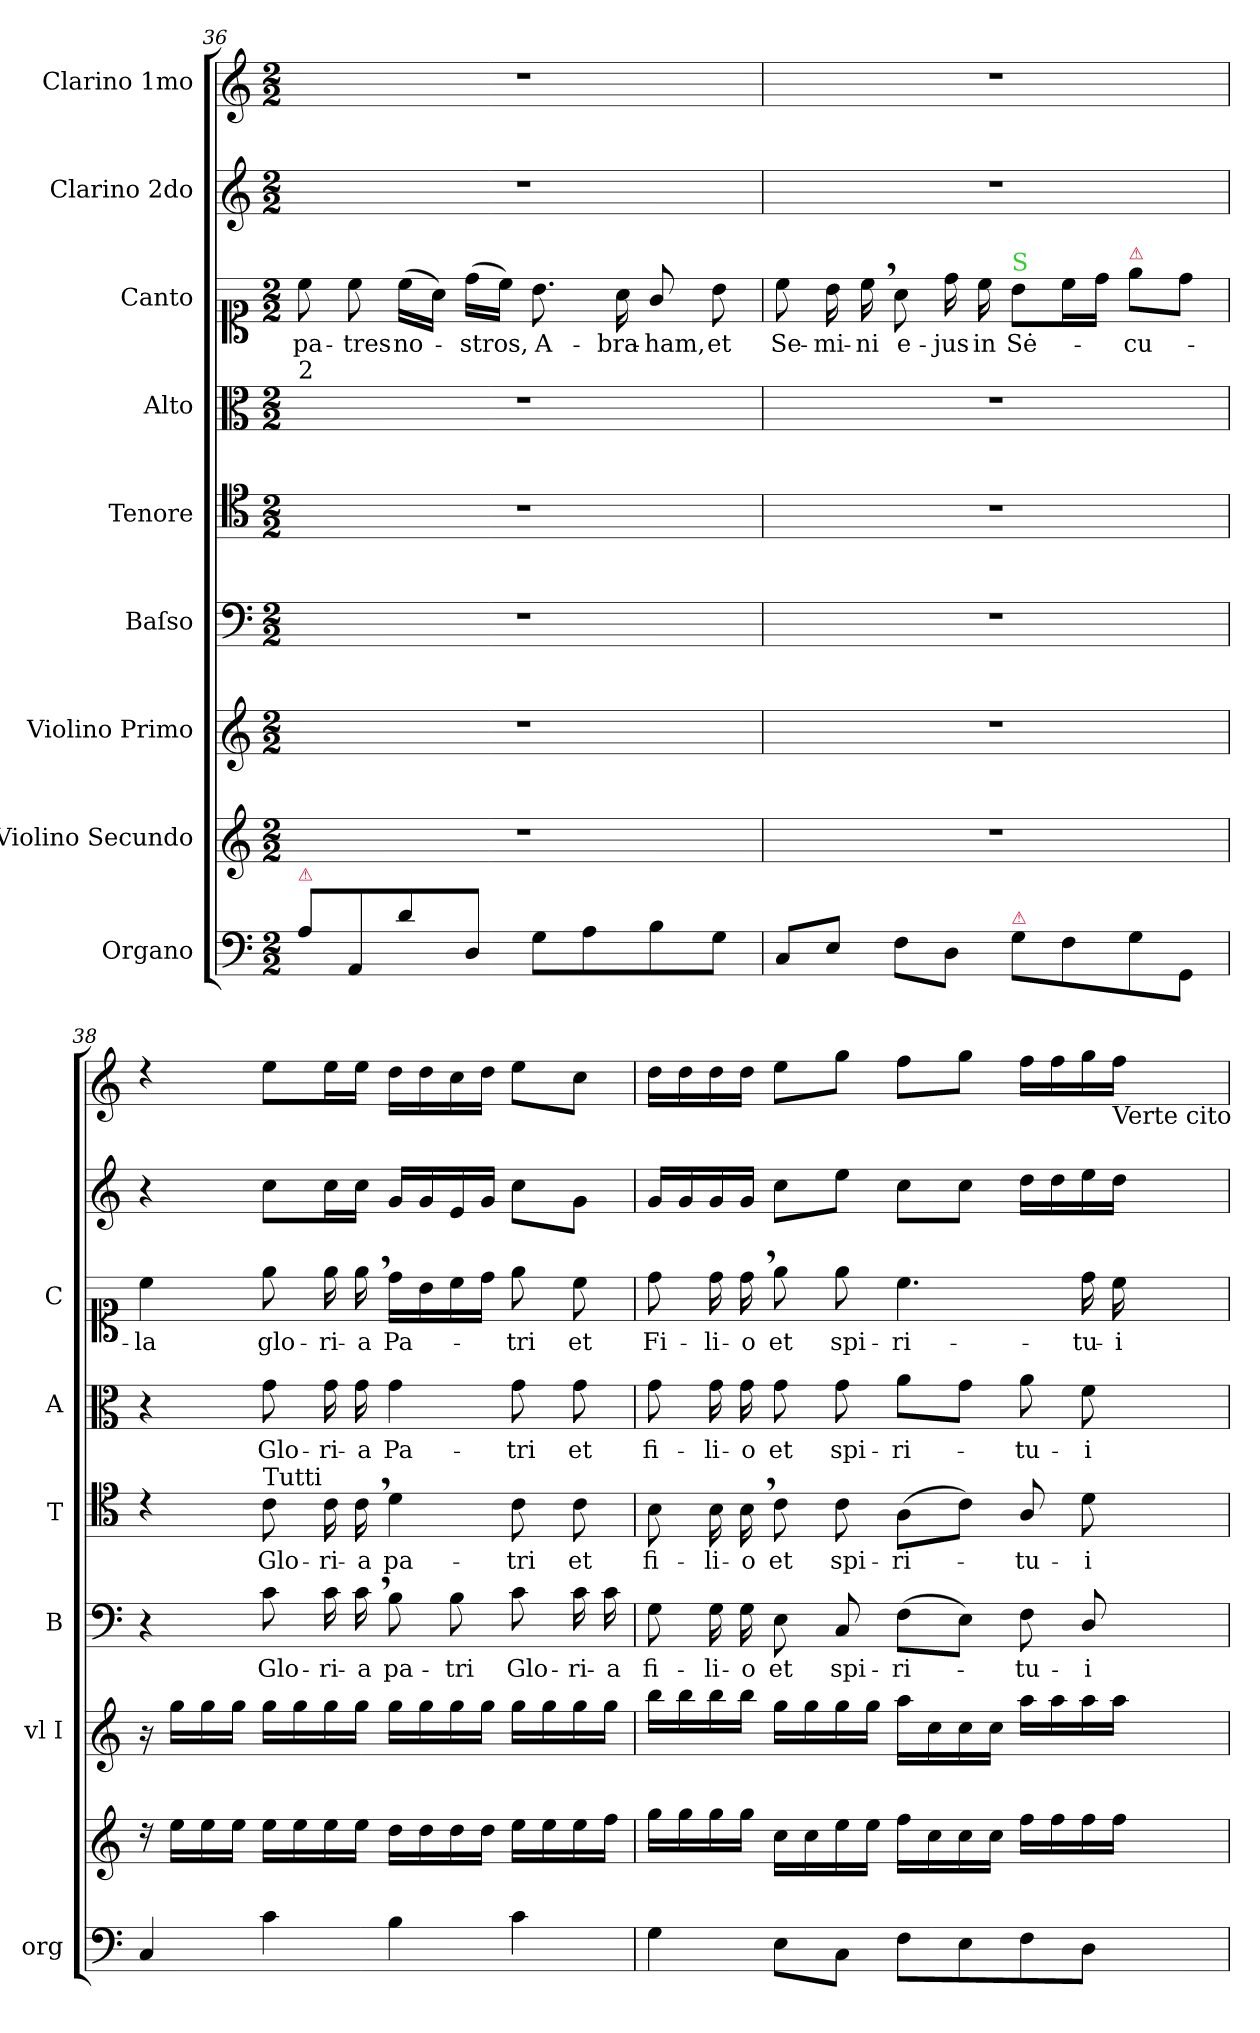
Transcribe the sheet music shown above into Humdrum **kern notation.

**kern	**kern	**kern	**kern	**text	**kern	**text	**kern	**text	**kern	**text	**kern	**kern
*part9	*part8	*part7	*part6	*part6	*part5	*part5	*part4	*part4	*part3	*part3	*part2	*part1
*staff9	*staff8	*staff7	*staff6	*staff6	*staff5	*staff5	*staff4	*staff4	*staff3	*staff3	*staff2	*staff1
*I"Organo	*I"Violino Secundo	*I"Violino Primo	*I"Baſso	*	*I"Tenore	*	*I"Alto	*	*I"Canto	*	*I"Clarino 2do	*I"Clarino 1mo
*I'org	*	*I'vl I	*I'B	*	*I'T	*	*I'A	*	*I'C	*	*	*
*clefF4	*clefG2	*clefG2	*clefF4	*	*clefC4	*	*clefC3	*	*clefC1	*	*clefG2	*clefG2
*k[]	*k[]	*k[]	*k[]	*	*k[]	*	*k[]	*	*k[]	*	*k[]	*k[]
*C:	*C:	*C:	*C:	*	*C:	*	*C:	*	*C:	*	*C:	*C:
*M2/2	*M2/2	*M2/2	*M2/2	*	*M2/2	*	*M2/2	*	*M2/2	*	*M2/2	*M2/2
=36	=36	=36	=36	=36	=36	=36	=36	=36	=36	=36	=36	=36
!	!	!	!	!	!	!	!LO:TX:a:t=2	!	!	!	!	!
!LO:TX:a:color=crimson:t=⚠	!	!	!	!	!	!	!	!	!	!	!	!
8A\L	1r	1r	1r	.	1r	.	1r	.	8cc\	pa-	1r	1r
8AA/	.	.	.	.	.	.	.	.	8cc\	-tres	.	.
8d\	.	.	.	.	.	.	.	.	(16cc\LL	no-	.	.
.	.	.	.	.	.	.	.	.	16a\JJ)	.	.	.
8D/J	.	.	.	.	.	.	.	.	(16dd\LL	-stros,	.	.
.	.	.	.	.	.	.	.	.	16cc\JJ)	.	.	.
8G\L	.	.	.	.	.	.	.	.	8.b\	A-	.	.
8A\	.	.	.	.	.	.	.	.	.	.	.	.
.	.	.	.	.	.	.	.	.	16a\	-bra-	.	.
8B\	.	.	.	.	.	.	.	.	8g/	-ham,	.	.
8G\J	.	.	.	.	.	.	.	.	8b\	et	.	.
=37	=37	=37	=37	=37	=37	=37	=37	=37	=37	=37	=37	=37
8C/L	1r	1r	1r	.	1r	.	1r	.	8cc\	Se-	1r	1r
8E/J	.	.	.	.	.	.	.	.	16b\	-mi-	.	.
.	.	.	.	.	.	.	.	.	16cc,<\	-ni	.	.
8F\L	.	.	.	.	.	.	.	.	8a\	e-	.	.
8D\J	.	.	.	.	.	.	.	.	16dd\	-jus	.	.
.	.	.	.	.	.	.	.	.	16cc\	in	.	.
!	!	!	!	!	!	!	!	!	!LO:TX:a:color=limegreen:t=S	!	!	!
!LO:TX:a:color=crimson:t=⚠	!	!	!	!	!	!	!	!	!	!	!	!
8G\L	.	.	.	.	.	.	.	.	8b\L	Sė-	.	.
8F\	.	.	.	.	.	.	.	.	16cc\L	.	.	.
.	.	.	.	.	.	.	.	.	16dd\JJ	.	.	.
!	!	!	!	!	!	!	!	!	!LO:TX:a:color=crimson:t=⚠	!	!	!
8G\	.	.	.	.	.	.	.	.	8ee\L	-cu-	.	.
8GG/J	.	.	.	.	.	.	.	.	8dd\J	.	.	.
=38	=38	=38	=38	=38	=38	=38	=38	=38	=38	=38	=38	=38
4C/	16rdd	16r	4r	.	4rc	.	4r	.	4cc\	-la	4r	4rdd
.	16ee\LL	16gg\LL	.	.	.	.	.	.	.	.	.	.
.	16ee\	16gg\	.	.	.	.	.	.	.	.	.	.
.	16ee\JJ	16gg\JJ	.	.	.	.	.	.	.	.	.	.
!	!	!	!	!	!LO:TX:a:t=Tutti	!	!	!	!	!	!	!
4c\	16ee\LL	16gg\LL	8c\	Glo-	8c\	Glo-	8g\	Glo-	8ee\	glo-	8cc\L	8ee\L
.	16ee\	16gg\	.	.	.	.	.	.	.	.	.	.
.	16ee\	16gg\	16c\	-ri-	16c\	-ri-	16g\	-ri-	16ee\	-ri-	16cc\L	16ee\L
.	16ee\JJ	16gg\JJ	16c,<\	-a	16c,<\	-a	16g\	-a	16ee,<\	-a	16cc\JJ	16ee\JJ
4B\	16dd\LL	16gg\LL	8B\	pa-	4d\	pa-	4g\	Pa-	16dd\LL	Pa-	16g/LL	16dd\LL
.	16dd\	16gg\	.	.	.	.	.	.	16b\	.	16g/	16dd\
.	16dd\	16gg\	8B\	-tri	.	.	.	.	16cc\	.	16e/	16cc\
.	16dd\JJ	16gg\JJ	.	.	.	.	.	.	16dd\JJ	.	16g/JJ	16dd\JJ
4c\	16ee\LL	16gg\LL	8c\	Glo-	8c\	-tri	8g\	-tri	8ee\	-tri	8cc\L	8ee\L
.	16ee\	16gg\	.	.	.	.	.	.	.	.	.	.
.	16ee\	16gg\	16c\	-ri-	8c\	et	8g\	et	8cc\	et	8g\J	8cc\J
.	16ff\JJ	16gg\JJ	16c\	-a	.	.	.	.	.	.	.	.
=39	=39	=39	=39	=39	=39	=39	=39	=39	=39	=39	=39	=39
4G\	16gg\LL	16bb\LL	8G\	fi-	8B\	fi-	8g\	fi-	8dd\	Fi-	16g/LL	16dd\LL
.	16gg\	16bb\	.	.	.	.	.	.	.	.	16g/	16dd\
.	16gg\	16bb\	16G\	-li-	16B\	-li-	16g\	-li-	16dd\	-li-	16g/	16dd\
.	16gg\JJ	16bb\JJ	16G\	-o	16B,<\	-o	16g\	-o	16dd,<\	-o	16g/JJ	16dd\JJ
8E\L	16cc\LL	16gg\LL	8E\	et	8c\	et	8g\	et	8ee\	et	8cc\L	8ee\L
.	16cc\	16gg\	.	.	.	.	.	.	.	.	.	.
8C\J	16ee\	16gg\	8C/	spi-	8c\	spi-	8g\	spi-	8ee\	spi-	8ee\J	8gg\J
.	16ee\JJ	16gg\JJ	.	.	.	.	.	.	.	.	.	.
8F\L	16ff\LL	16aa\LL	(8F\L	-ri-	(8A\L	-ri-	8a\L	-ri-	4.cc\	-ri-	8cc\L	8ff\L
.	16cc\	16cc\	.	.	.	.	.	.	.	.	.	.
8E\	16cc\	16cc\	8E\J)	.	8c\J)	.	8g\J	.	.	.	8cc\J	8gg\J
.	16cc\JJ	16cc\JJ	.	.	.	.	.	.	.	.	.	.
8F\	16ff\LL	16aa\LL	8F\	-tu-	8A/	-tu-	8a\	-tu-	.	.	16dd\LL	16ff\LL
.	16ff\	16aa\	.	.	.	.	.	.	.	.	16dd\	16ff\
8D\J	16ff\	16aa\	8D/	-i	8d\	-i	8f\	-i	16dd\	-tu-	16ee\	16gg\
!	!	!	!	!	!	!	!	!	!	!	!	!LO:TX:b:t=Verte cito
.	16ff\JJ	16aa\JJ	.	.	.	.	.	.	16cc\	-i	16dd\JJ	16ff\JJ
=	=	=	=	=	=	=	=	=	=	=	=	=
*-	*-	*-	*-	*-	*-	*-	*-	*-	*-	*-	*-	*-
